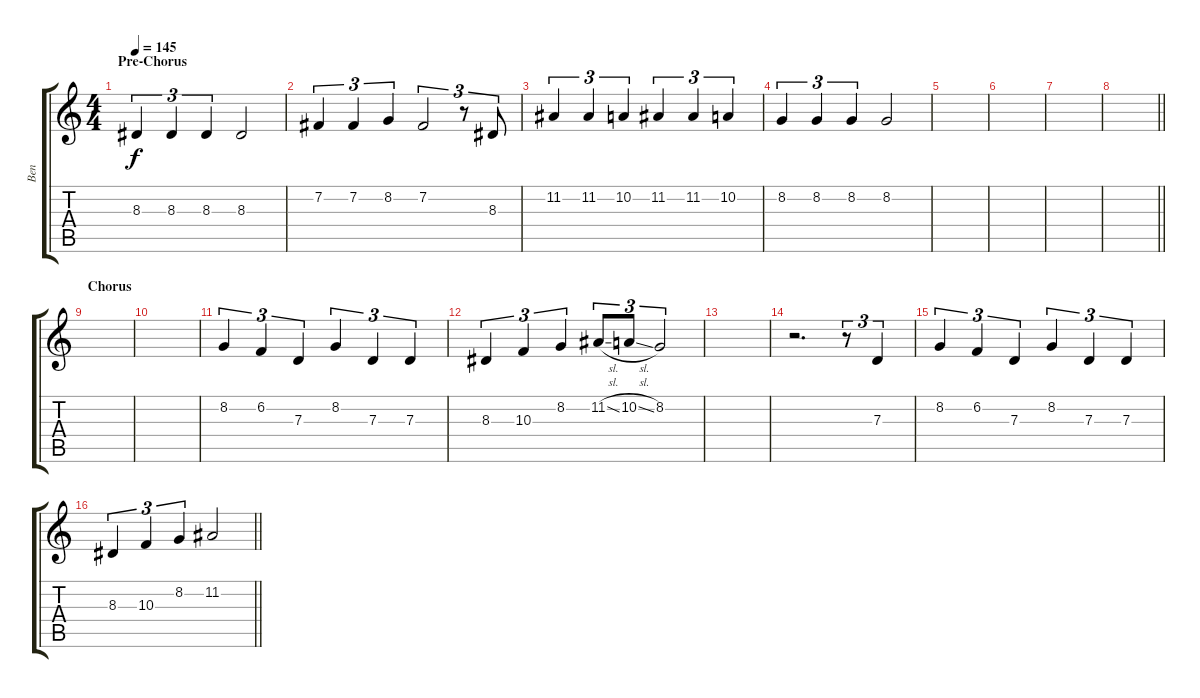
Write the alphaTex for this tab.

\track ("Ben " "Ben ") {instrument altosax}
\staff {score tabs}
\tuning (E4 B3 G3 D3 A2 E2) {hide}
\ts (4 4)
\section ("" "Pre-Chorus")
\tempo 145
\clef g2
\ks c
8.3.4{tu (3 2) dy f} 8.3.4{tu (3 2)} 8.3.4{tu (3 2)} 8.3.2 |
7.2.4{tu (3 2)} 7.2.4{tu (3 2)} 8.2.4{tu (3 2)} 7.2.2{tu (3 2)} r.8{tu (3 2)} 8.3.8{tu (3 2)} |
11.2.4{tu (3 2)} 11.2.4{tu (3 2)} 10.2.4{tu (3 2)} 11.2.4{tu (3 2)} 11.2.4{tu (3 2)} 10.2.4{tu (3 2)} |
8.2.4{tu (3 2)} 8.2.4{tu (3 2)} 8.2.4{tu (3 2)} 8.2.2 |
|
|
|
\barLineRight lightlight
|
\section ("" "Chorus")
|
|
8.2.4{tu (3 2)} 6.2.4{tu (3 2)} 7.3.4{tu (3 2)} 8.2.4{tu (3 2)} 7.3.4{tu (3 2)} 7.3.4{tu (3 2)} |
8.3.4{tu (3 2)} 10.3.4{tu (3 2)} 8.2.4{tu (3 2)} 11.2{sl}.8{tu (3 2)} 10.2{sl}.8{tu (3 2)} 8.2.2{tu (3 2)} |
|
r.2{d} r.8{tu (3 2)} 7.3.4{tu (3 2)} |
8.2.4{tu (3 2)} 6.2.4{tu (3 2)} 7.3.4{tu (3 2)} 8.2.4{tu (3 2)} 7.3.4{tu (3 2)} 7.3.4{tu (3 2)} |
\barLineRight lightlight
8.3.4{tu (3 2)} 10.3.4{tu (3 2)} 8.2.4{tu (3 2)} 11.2.2
